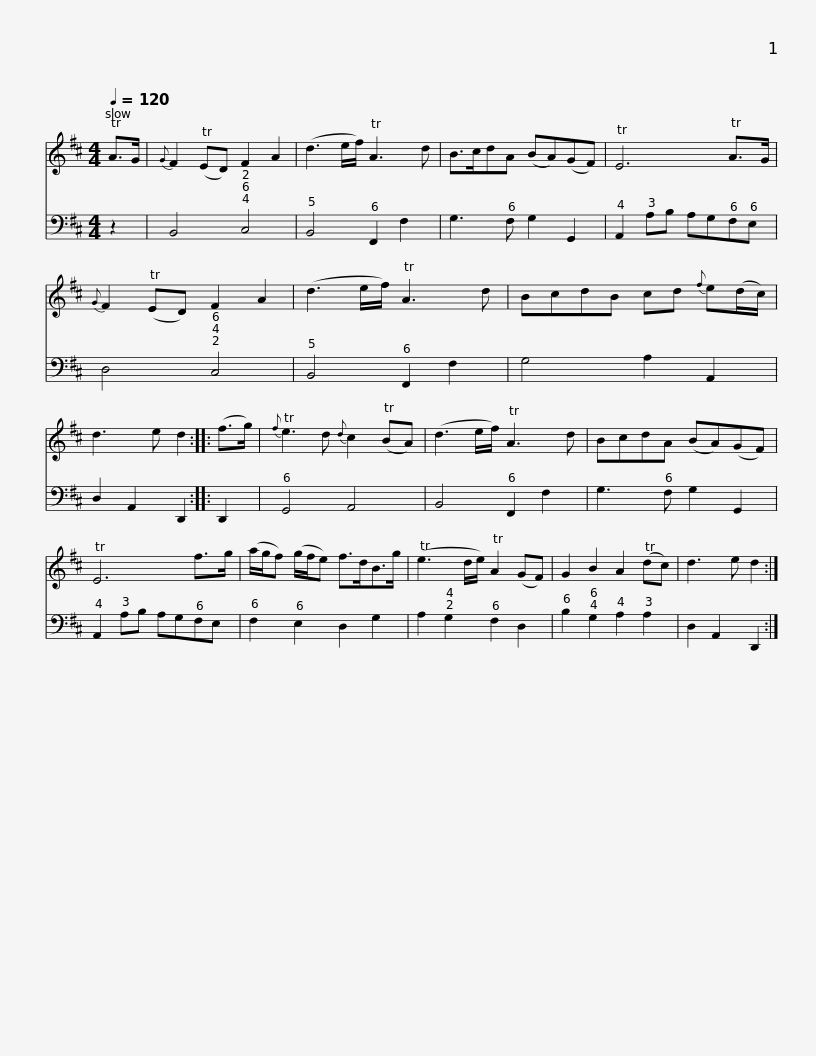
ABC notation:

X:1
%%score 1 2
L:1/8
Q:1/4=120
M:4/4
I:linebreak $
K:D
V:1 treble
V:2 bass
V:1
 TA>G |{G} F2 (TED) F2 A2 | (d3 e/f/) TA3 d | B>cdA (BA)(GF) | TE6 TA>G | %5
{G} F2 (TED) F2 A2 | (d3 e/f/) TA3 d |$ BcdB cd{f} e(d/c/) | d3 e d2 :: (f>g) | %10
{f} Te3 d{d} c2 (TBA) | (d3 e/f/) TA3 d | BcdA (BA)(GF) |$ TE6 f>g | (a/g/f) (g/f/e) f>dB>g | %15
 (Te3 d/e/) TA2 (GF) | G2 B2 A2 (Tdc) | d3 e d2 :| %18
V:2
 z2 | B,,4 C,4 | B,,4 F,,2 F,2 | G,3 F, G,2 G,,2 | A,,2 A,B, A,G,F,E, | %5
 D,4 C,4 | B,,4 F,,2 F,2 |$ G,4 A,2 A,,2 | D,2 A,,2 D,,2 :: D,,2 | %10
 G,,4 A,,4 | B,,4 F,,2 F,2 | G,3 F, G,2 G,,2 |$ A,,2 A,B, A,G,F,E, | F,2 E,2 D,2 G,2 | %15
 A,2 G,2 F,2 D,2 | B,2 G,2 A,2 A,2 | D,2 A,,2 D,,2 :| %18
